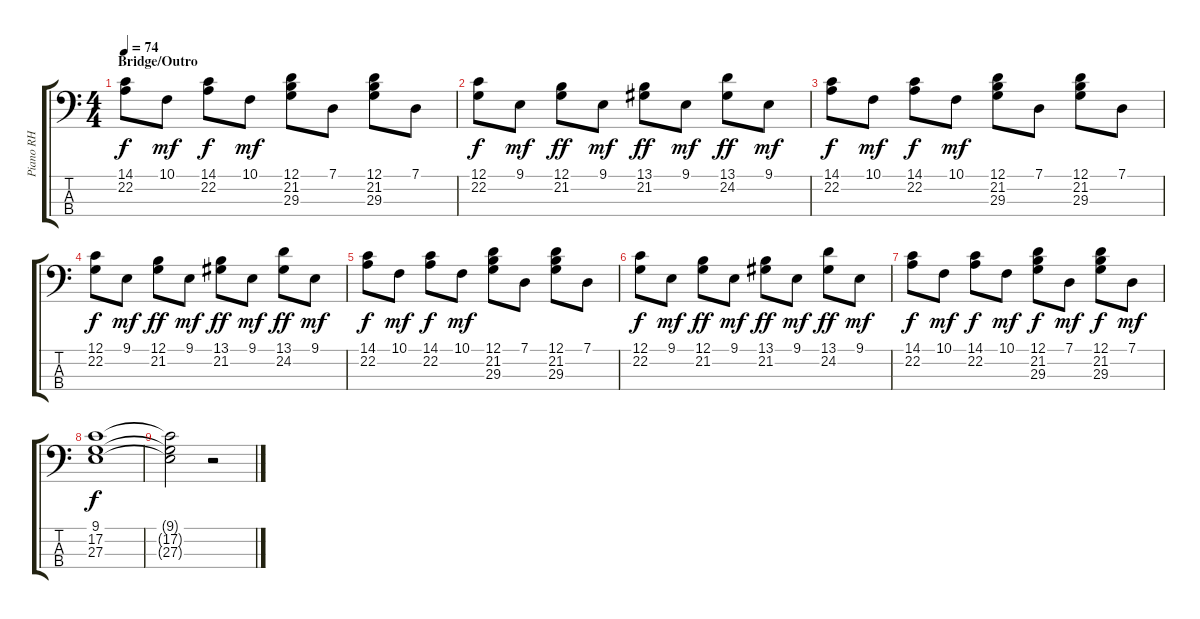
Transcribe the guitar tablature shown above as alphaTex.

\track ("Piano RH" "Piano RH") {instrument acousticgrandpiano}
\staff {score tabs}
\tuning (G2 D2 A1 E1) {hide}
\ts (4 4)
\section ("" "Bridge/Outro")
\tempo 74
\clef f4
\ks c
(14.1 22.2).8{dy f} 10.1.8{dy mf} (14.1 22.2).8{dy f} 10.1.8{dy mf} (12.1 21.2 29.3).8 7.1.8 (12.1 21.2 29.3).8 7.1.8 |
(12.1 22.2).8{dy f} 9.1.8{dy mf} (12.1 21.2).8{dy ff} 9.1.8{dy mf} (13.1 21.2).8{dy ff} 9.1.8{dy mf} (13.1 24.2).8{dy ff} 9.1.8{dy mf} |
(14.1 22.2).8{dy f} 10.1.8{dy mf} (14.1 22.2).8{dy f} 10.1.8{dy mf} (12.1 21.2 29.3).8 7.1.8 (12.1 21.2 29.3).8 7.1.8 |
(12.1 22.2).8{dy f} 9.1.8{dy mf} (12.1 21.2).8{dy ff} 9.1.8{dy mf} (13.1 21.2).8{dy ff} 9.1.8{dy mf} (13.1 24.2).8{dy ff} 9.1.8{dy mf} |
(14.1 22.2).8{dy f} 10.1.8{dy mf} (14.1 22.2).8{dy f} 10.1.8{dy mf} (12.1 21.2 29.3).8 7.1.8 (12.1 21.2 29.3).8 7.1.8 |
(12.1 22.2).8{dy f} 9.1.8{dy mf} (12.1 21.2).8{dy ff} 9.1.8{dy mf} (13.1 21.2).8{dy ff} 9.1.8{dy mf} (13.1 24.2).8{dy ff} 9.1.8{dy mf} |
(14.1 22.2).8{dy f} 10.1.8{dy mf} (14.1 22.2).8{dy f} 10.1.8{dy mf} (12.1 21.2 29.3).8{dy f} 7.1.8{dy mf} (12.1 21.2 29.3).8{dy f} 7.1.8{dy mf} |
(9.1 17.2 27.3).1{dy f} |
(9.1{t} 17.2{t} 27.3{t}).2 r.2
